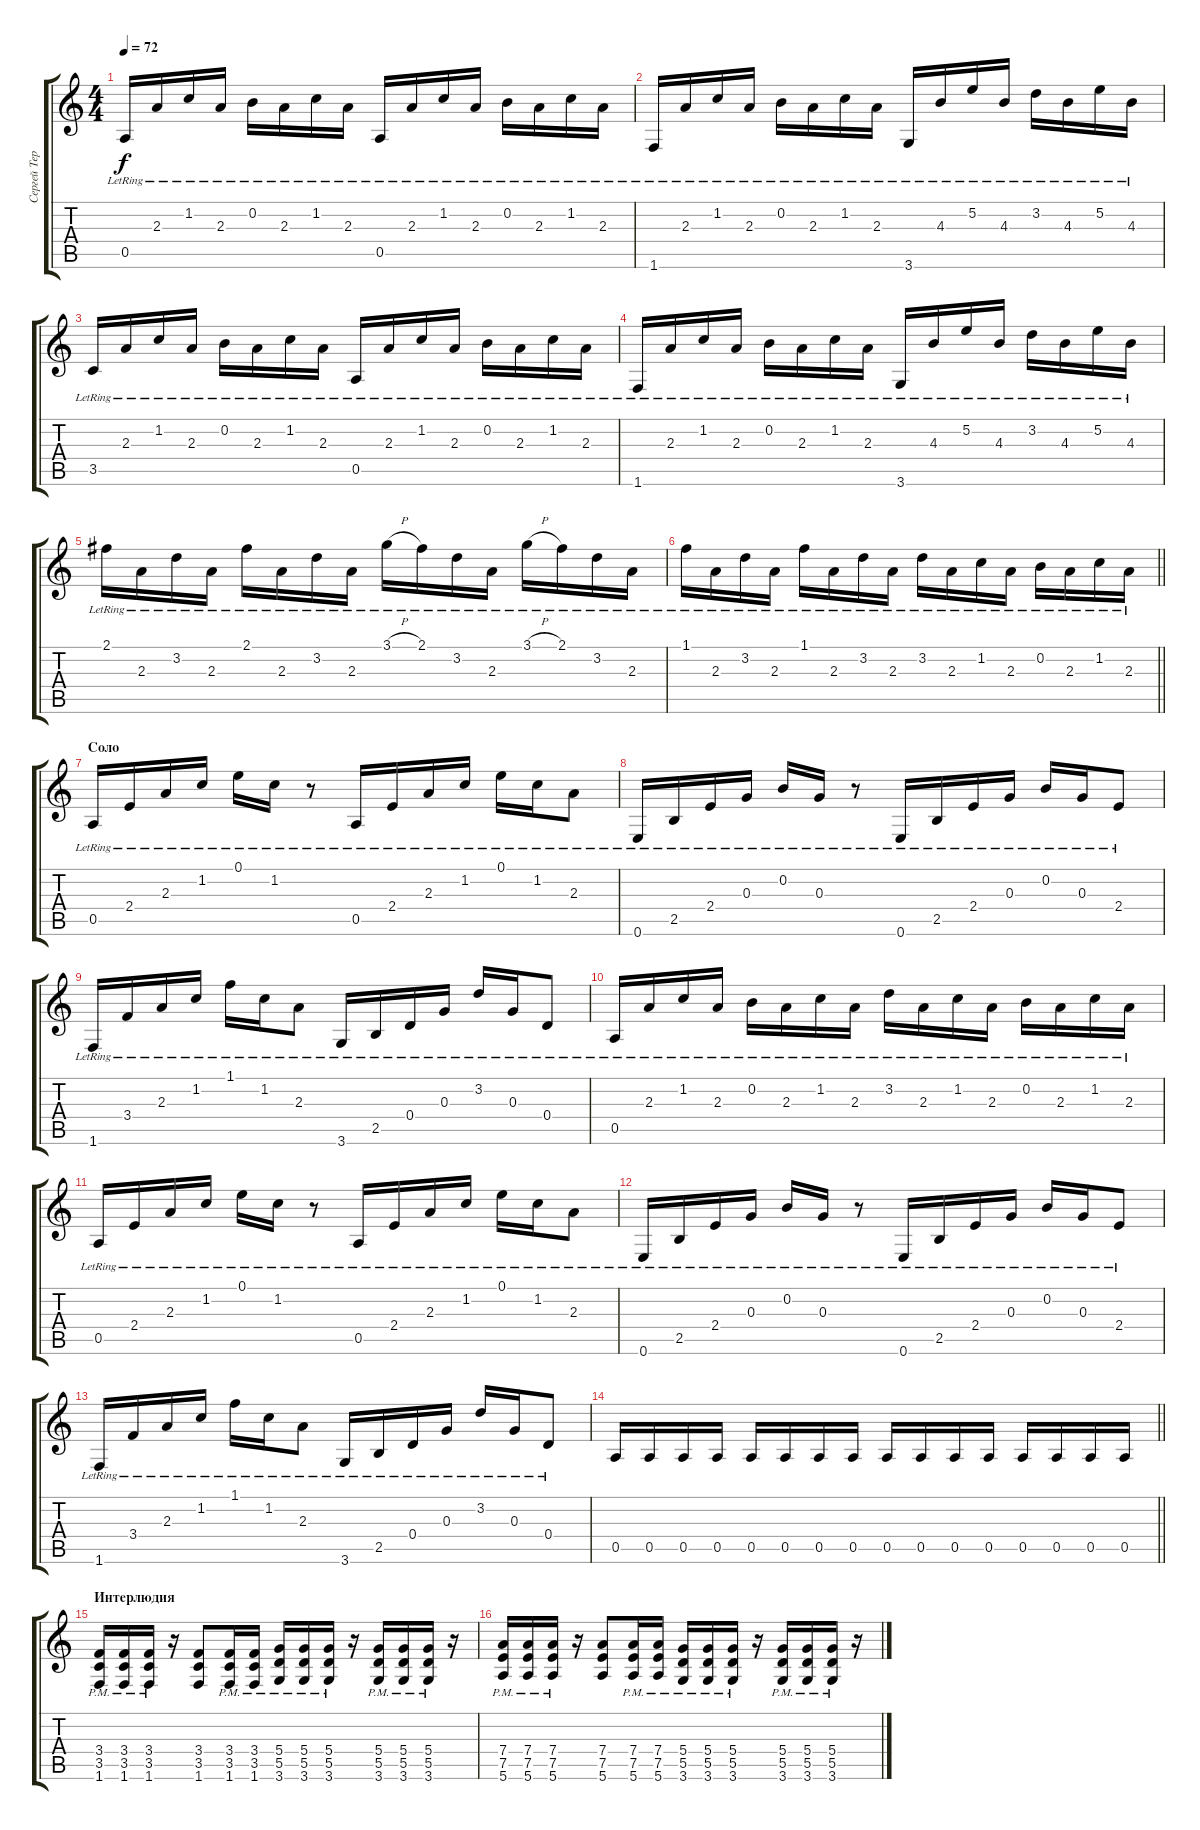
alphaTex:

\track ("Сергей Терентьев" "Сергей Тер") {instrument distortionguitar}
\staff {score tabs}
\tuning (E4 B3 G3 D3 A2 E2) {hide}
\ts (4 4)
\tempo 72
\clef g2
\ks c
0.5{lr}.16{dy f} 2.3{lr}.16 1.2{lr}.16 2.3{lr}.16 0.2{lr}.16 2.3{lr}.16 1.2{lr}.16 2.3{lr}.16 0.5{lr}.16 2.3{lr}.16 1.2{lr}.16 2.3{lr}.16 0.2{lr}.16 2.3{lr}.16 1.2{lr}.16 2.3{lr}.16 |
1.6{lr}.16 2.3{lr}.16 1.2{lr}.16 2.3{lr}.16 0.2{lr}.16 2.3{lr}.16 1.2{lr}.16 2.3{lr}.16 3.6{lr}.16 4.3{lr}.16 5.2{lr}.16 4.3{lr}.16 3.2{lr}.16 4.3{lr}.16 5.2{lr}.16 4.3{lr}.16 |
3.5{lr}.16 2.3{lr}.16 1.2{lr}.16 2.3{lr}.16 0.2{lr}.16 2.3{lr}.16 1.2{lr}.16 2.3{lr}.16 0.5{lr}.16 2.3{lr}.16 1.2{lr}.16 2.3{lr}.16 0.2{lr}.16 2.3{lr}.16 1.2{lr}.16 2.3{lr}.16 |
1.6{lr}.16 2.3{lr}.16 1.2{lr}.16 2.3{lr}.16 0.2{lr}.16 2.3{lr}.16 1.2{lr}.16 2.3{lr}.16 3.6{lr}.16 4.3{lr}.16 5.2{lr}.16 4.3{lr}.16 3.2{lr}.16 4.3{lr}.16 5.2{lr}.16 4.3{lr}.16 |
2.1{lr}.16 2.3{lr}.16 3.2{lr}.16 2.3{lr}.16 2.1{lr}.16 2.3{lr}.16 3.2{lr}.16 2.3{lr}.16 3.1{h lr}.16 2.1{lr}.16 3.2{lr}.16 2.3{lr}.16 3.1{h lr}.16 2.1{lr}.16 3.2{lr}.16 2.3{lr}.16 |
\barLineRight lightlight
1.1{lr}.16 2.3{lr}.16 3.2{lr}.16 2.3{lr}.16 1.1{lr}.16 2.3{lr}.16 3.2{lr}.16 2.3{lr}.16 3.2{lr}.16 2.3{lr}.16 1.2{lr}.16 2.3{lr}.16 0.2{lr}.16 2.3{lr}.16 1.2{lr}.16 2.3{lr}.16 |
\section ("" "Соло")
0.5{lr}.16 2.4{lr}.16 2.3{lr}.16 1.2{lr}.16 0.1{lr}.16 1.2{lr}.16 r.8 0.5{lr}.16 2.4{lr}.16 2.3{lr}.16 1.2{lr}.16 0.1{lr}.16 1.2{lr}.16 2.3{lr}.8 |
0.6{lr}.16 2.5{lr}.16 2.4{lr}.16 0.3{lr}.16 0.2{lr}.16 0.3{lr}.16 r.8 0.6{lr}.16 2.5{lr}.16 2.4{lr}.16 0.3{lr}.16 0.2{lr}.16 0.3{lr}.16 2.4{lr}.8 |
1.6{lr}.16 3.4{lr}.16 2.3{lr}.16 1.2{lr}.16 1.1{lr}.16 1.2{lr}.16 2.3{lr}.8 3.6{lr}.16 2.5{lr}.16 0.4{lr}.16 0.3{lr}.16 3.2{lr}.16 0.3{lr}.16 0.4{lr}.8 |
0.5{lr}.16 2.3{lr}.16 1.2{lr}.16 2.3{lr}.16 0.2{lr}.16 2.3{lr}.16 1.2{lr}.16 2.3{lr}.16 3.2{lr}.16 2.3{lr}.16 1.2{lr}.16 2.3{lr}.16 0.2{lr}.16 2.3{lr}.16 1.2{lr}.16 2.3{lr}.16 |
0.5{lr}.16 2.4{lr}.16 2.3{lr}.16 1.2{lr}.16 0.1{lr}.16 1.2{lr}.16 r.8 0.5{lr}.16 2.4{lr}.16 2.3{lr}.16 1.2{lr}.16 0.1{lr}.16 1.2{lr}.16 2.3{lr}.8 |
0.6{lr}.16 2.5{lr}.16 2.4{lr}.16 0.3{lr}.16 0.2{lr}.16 0.3{lr}.16 r.8 0.6{lr}.16 2.5{lr}.16 2.4{lr}.16 0.3{lr}.16 0.2{lr}.16 0.3{lr}.16 2.4{lr}.8 |
1.6{lr}.16 3.4{lr}.16 2.3{lr}.16 1.2{lr}.16 1.1{lr}.16 1.2{lr}.16 2.3{lr}.8 3.6{lr}.16 2.5{lr}.16 0.4{lr}.16 0.3{lr}.16 3.2{lr}.16 0.3{lr}.16 0.4{lr}.8 |
\barLineRight lightlight
0.5.16 0.5.16 0.5.16 0.5.16 0.5.16 0.5.16 0.5.16 0.5.16 0.5.16 0.5.16 0.5.16 0.5.16 0.5.16 0.5.16 0.5.16 0.5.16 |
\section ("" "Интерлюдия")
(3.4 3.5 1.6{pm}).16{instrument distortionguitar} (3.4 3.5 1.6{pm}).16 (3.4 3.5 1.6{pm}).16 r.16 (3.4 3.5 1.6).8 (3.4 3.5 1.6{pm}).16 (3.4 3.5 1.6{pm}).16 (5.4 5.5 3.6{pm}).16 (5.4 5.5 3.6{pm}).16 (5.4 5.5 3.6{pm}).16 r.16 (5.4 5.5 3.6{pm}).16 (5.4 5.5 3.6{pm}).16 (5.4 5.5 3.6{pm}).16 r.16 |
(7.4 7.5 5.6{pm}).16 (7.4 7.5 5.6{pm}).16 (7.4 7.5 5.6{pm}).16 r.16 (7.4 7.5 5.6).8 (7.4 7.5 5.6{pm}).16 (7.4 7.5 5.6{pm}).16 (5.4 5.5 3.6{pm}).16 (5.4 5.5 3.6{pm}).16 (5.4 5.5 3.6{pm}).16 r.16 (5.4 5.5 3.6{pm}).16 (5.4 5.5 3.6{pm}).16 (5.4 5.5 3.6{pm}).16 r.16
